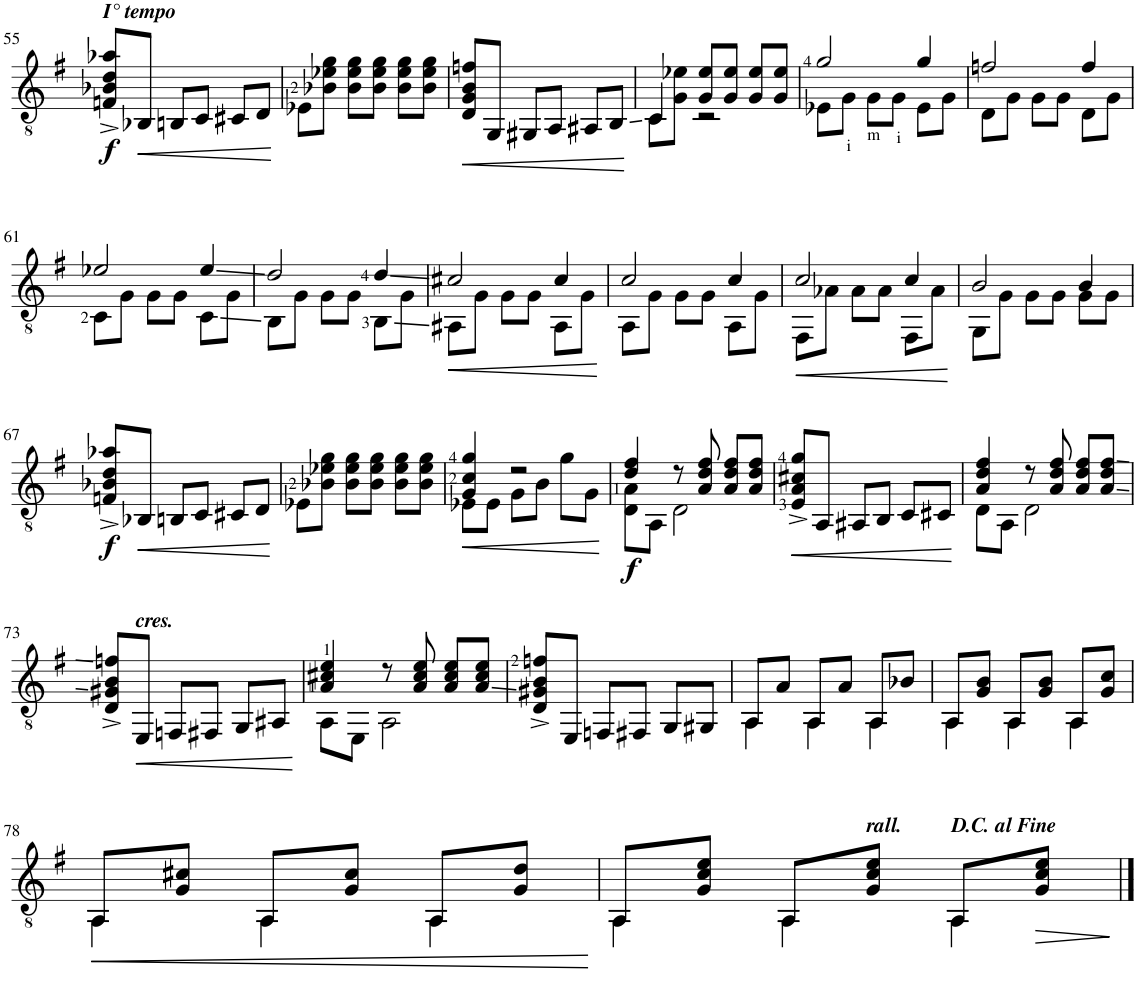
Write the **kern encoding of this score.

**kern	**dynam
*part1	*part1
*staff1	*staff1
*I"Guitar	*
*I'Guit.	*
!!LO:PB:g=z
*clefGv2	*
*k[f#]	*
*M3/4	*
=55	=55
!LO:TX:a:Bi:t=I° tempo	!
!	!LO:DY:b
8Fn/^ 8B-X/^ 8d/^ 8a-X/^L	f
!	!LO:HP:b
8BB-X/J	<
8BBn/L	.
8C/J	.
8C#X/L	.
8D/J	.
=56	=56
8E-X\L	.
8B-X\ 8e-X\ 8g\J	.
8B-\ 8e-\ 8g\L	.
8B-\ 8e-\ 8g\J	.
8B-\ 8e-\ 8g\L	.
8B-\ 8e-\ 8g\J	.
=57	=57
!	!LO:HP:b
8D/ 8G/ 8B/ 8fn/L	<
8GG/J	.
8GG#X/L	.
8AA/J	.
8AA#X/L	.
8BB/J	.
.	[
=58	=58
*^	*
4C/	8C\L	.
.	8G\ 8e-X\J	.
8G/ 8e-/L	2r	.
8G/ 8e-/J	.	.
8G/ 8e-/L	.	.
8G/ 8e-/J	.	.
=59	=59	=59
2g/	8E-X\L	.
.	8G\J	.
.	8G\L	.
.	8G\J	.
4g/	8E-\L	.
.	8G\J	.
=60	=60	=60
2fn/	8D\L	.
.	8G\J	.
.	8G\L	.
.	8G\J	.
4f/	8D\L	.
.	8G\J	.
!!LO:LB:g=z	!!
=61	=61	=61
2e-X/	8C\L	.
.	8G\J	.
.	8G\L	.
.	8G\J	.
4e-/	8C\L	.
.	8G\J	.
=62	=62	=62
2d/	8BB\L	.
.	8G\J	.
.	8G\L	.
.	8G\J	.
4d/	8BB\L	.
.	8G\J	.
=63	=63	=63
!	!	!LO:HP:b
2c#X/	8AA#X\L	<
.	8G\J	.
.	8G\L	.
.	8G\J	.
4c#/	8AA#\L	.
.	8G\J	.
*v	*v	*
.	[
=64	=64
*^	*
2c/	8AA\L	.
.	8G\J	.
.	8G\L	.
.	8G\J	.
4c/	8AA\L	.
.	8G\J	.
=65	=65	=65
!	!	!LO:HP:b
2c/	8FF#\L	<
.	8A-X\J	.
.	8A-\L	.
.	8A-\J	.
4c/	8FF#\L	.
.	8A-\J	.
*v	*v	*
.	[
=66	=66
*^	*
2B/	8GG\L	.
.	8G\J	.
.	8G\L	.
.	8G\J	.
4B/	8G\L	.
.	8G\J	.
!!LO:LB:g=z	!!
=67	=67	=67
!	!	!LO:DY:b
*v	*v	*
8Fn/^ 8B-X/^ 8d/^ 8a-X/^L	f
!	!LO:HP:b
8BB-X/J	<
8BBn/L	.
8C/J	.
8C#X/L	.
8D/J	.
.	[
=68	=68
8E-X\L	.
8B-X\ 8e-X\ 8g\J	.
8B-\ 8e-\ 8g\L	.
8B-\ 8e-\ 8g\J	.
8B-\ 8e-\ 8g\L	.
8B-\ 8e-\ 8g\J	.
=69	=69
!	!LO:HP:b
*^	*
4G/ 4c/ 4g/	8E-X\L	<
.	8E-\J	.
2r	8G\L	.
.	8B\J	.
.	8g\L	.
.	8G\J	.
*v	*v	*
.	[
=70	=70
*^	*
!	!	!LO:DY:b
4d/ 4f#/	8D\ 8A\L	f
.	8AA\J	.
8r	2D\	.
8A/ 8d/ 8f#/	.	.
8A/ 8d/ 8f#/L	.	.
8A/ 8d/ 8f#/J	.	.
*v	*v	*
=71	=71
!	!LO:HP:b
8E/^ 8A/^ 8c#X/^ 8g/^L	<
8AA/J	.
8AA#X/L	.
8BB/J	.
8C/L	.
8C#X/J	.
.	[
=72	=72
*^	*
4A/ 4d/ 4f#/	8D\L	.
.	8AA\J	.
8r	2D\	.
8A/ 8d/ 8f#/	.	.
8A/ 8d/ 8f#/L	.	.
8A/ 8d/ 8f#/J	.	.
*v	*v	*
!!LO:LB:g=z
=73	=73
8D/^ 8G#X/^ 8B/^ 8fn/^L	.
!LO:TX:a:Bi:t=cres.	!
!	!LO:HP:b
8EE/J	<
8FFn/L	.
8FF#X/J	.
8GG/L	.
8AA#X/J	.
.	[
=74	=74
*^	*
4A/ 4c#X/ 4e/	8AA\L	.
.	8EE\J	.
8r	2AA\	.
8A/ 8c#/ 8e/	.	.
8A/ 8c#/ 8e/L	.	.
8A/ 8c#/ 8e/J	.	.
*v	*v	*
=75	=75
8D/^ 8G#X/^ 8B/^ 8fn/^L	.
8EE/J	.
8FFn/L	.
8FF#X/J	.
8GG/L	.
8GG#X/J	.
=76	=76
*^	*
8AA/L	4AA\	.
8A/J	.	.
8AA/L	4AA\	.
8A/J	.	.
8AA/L	4AA\	.
8B-X/J	.	.
=77	=77	=77
8AA/L	4AA\	.
8G/ 8B/J	.	.
8AA/L	4AA\	.
8G/ 8B/J	.	.
8AA/L	4AA\	.
8G/ 8c/J	.	.
!!LO:LB:g=z	!!
=78	=78	=78
!	!	!LO:HP:b
8AA/L	4AA\	<
8G/ 8c#X/J	.	.
8AA/L	4AA\	.
8G/ 8c#/J	.	.
8AA/L	4AA\	.
8G/ 8d/J	.	.
*v	*v	*
.	[
=79	=79
*^	*
8AA/L	4AA\	.
8G/ 8c/ 8e/J	.	.
8AA/L	4AA\	.
!LO:TX:a:Bi:t=rall.	!	!
8G/ 8c/ 8e/J	.	.
8AA/L	4AA\	.
8G/ 8c/ 8e/J	.	.
*v	*v	*
.	[
==	==
*-	*-
